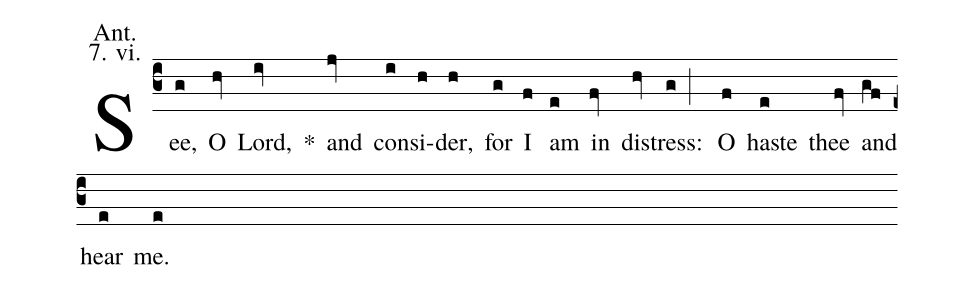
annotation: Ant.;
annotation: 7. vi.;
%%
(c3) See,(g) O(hv) Lord,(iv) <sp>*</sp>() and(jv) con(i)si(h)der,(h) for(g) I(f) am(e) in(fv) dis(hv)tress:(g;) O(f) haste(e) thee(fv) and(gf) hear(e) me.(e)
